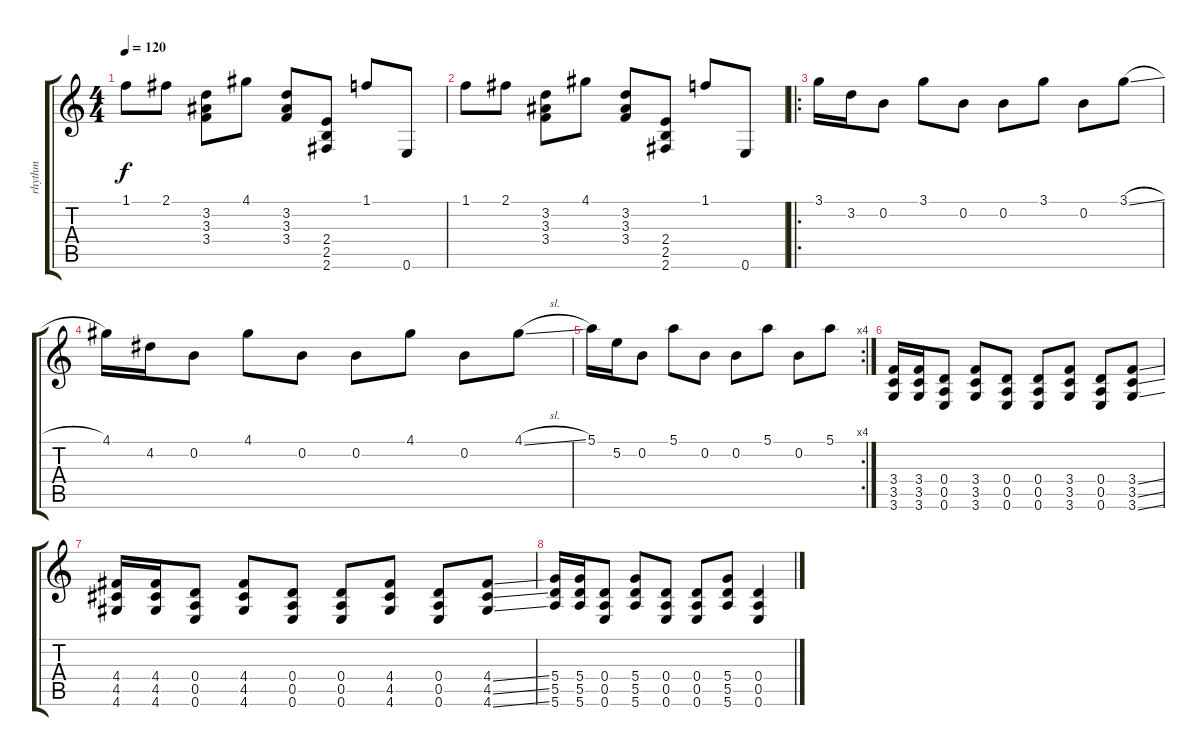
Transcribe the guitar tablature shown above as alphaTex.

\track ("rhythm" "rhythm") {instrument overdrivenguitar}
\staff {score tabs}
\tuning (E4 B3 G3 D3 A2 E2) {hide}
\ts (4 4)
\tempo 120
\clef g2
\ks c
1.1.8{dy f} 2.1.8 (3.2 3.3 3.4).8 4.1.8 (3.2 3.3 3.4).8 (2.4 2.5 2.6).8 1.1.8 0.6.8 |
1.1.8 2.1.8 (3.2 3.3 3.4).8 4.1.8 (3.2 3.3 3.4).8 (2.4 2.5 2.6).8 1.1.8 0.6.8 |
\ro
3.1.16 3.2.16 0.2.8 3.1.8 0.2.8 0.2.8 3.1.8 0.2.8 3.1{sl}.8 |
4.1.16 4.2.16 0.2.8 4.1.8 0.2.8 0.2.8 4.1.8 0.2.8 4.1{sl}.8 |
\rc 4
5.1.16 5.2.16 0.2.8 5.1.8 0.2.8 0.2.8 5.1.8 0.2.8 5.1.8 |
(3.4 3.5 3.6).16 (3.4 3.5 3.6).16 (0.4 0.5 0.6).8 (3.4 3.5 3.6).8 (0.4 0.5 0.6).8 (0.4 0.5 0.6).8 (3.4 3.5 3.6).8 (0.4 0.5 0.6).8 (3.4{ss} 3.5{ss} 3.6{ss}).8 |
(4.4 4.5 4.6).16 (4.4 4.5 4.6).16 (0.4 0.5 0.6).8 (4.4 4.5 4.6).8 (0.4 0.5 0.6).8 (0.4 0.5 0.6).8 (4.4 4.5 4.6).8 (0.4 0.5 0.6).8 (4.4{ss} 4.5{ss} 4.6{ss}).8 |
(5.4 5.5 5.6).16 (5.4 5.5 5.6).16 (0.4 0.5 0.6).8 (5.4 5.5 5.6).8 (0.4 0.5 0.6).8 (0.4 0.5 0.6).8 (5.4 5.5 5.6).8 (0.4 0.5 0.6).4
